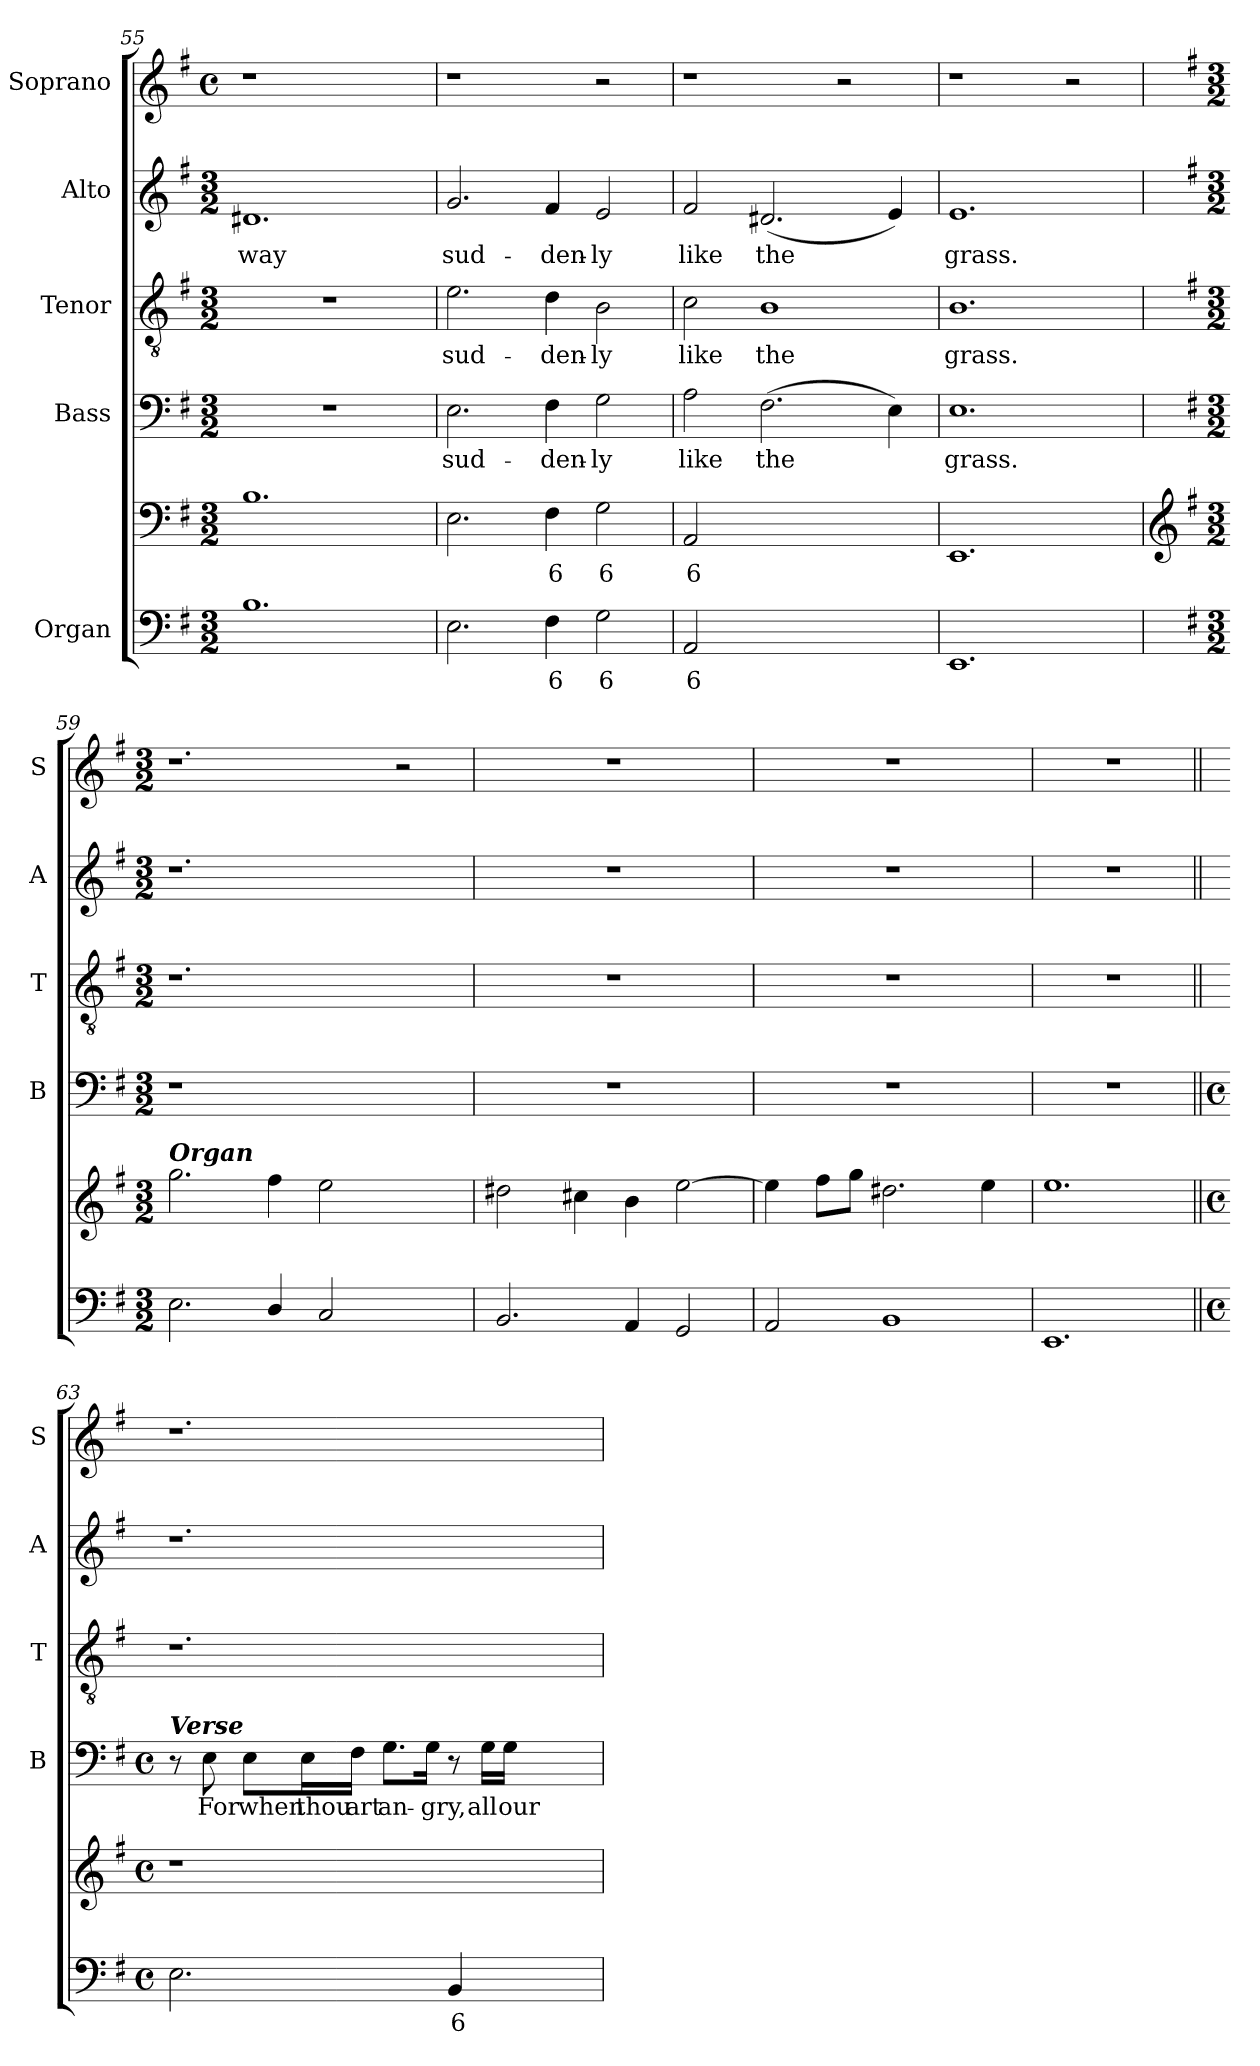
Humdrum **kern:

**kern	**text	**text	**kern	**text	**text	**kern	**text	**kern	**text	**kern	**text	**kern
*part5	*part5	*part5	*part5	*part5	*part5	*part4	*part4	*part3	*part3	*part2	*part2	*part1
*staff6	*staff6	*staff6	*staff5	*staff5	*staff5	*staff4	*staff4	*staff3	*staff3	*staff2	*staff2	*staff1
*I"Organ	*	*	*	*	*	*I"Bass	*	*I"Tenor	*	*I"Alto	*	*I"Soprano
*	*	*	*	*	*	*I'B	*	*I'T	*	*I'A	*	*I'S
*clefF4	*	*	*clefF4	*	*	*clefF4	*	*clefGv2	*	*clefG2	*	*clefG2
*k[f#]	*	*	*k[f#]	*	*	*k[f#]	*	*k[f#]	*	*k[f#]	*	*k[f#]
*G:	*	*	*G:	*	*	*G:	*	*G:	*	*G:	*	*G:
*M3/2	*	*	*M3/2	*	*	*M3/2	*	*M3/2	*	*M3/2	*	*M4/4
*	*	*	*	*	*	*	*	*	*	*	*	*met(c)
=55	=55	=55	=55	=55	=55	=55	=55	=55	=55	=55	=55	=55
!	!	!	!	!	!	!LO:N:vis=1	!	!LO:N:vis=1	!	!	!LO:LY:b	!
1.B	.	.	1.B	.	.	1.r	.	1.r	.	1.d#X	-way	1r
.	.	.	.	.	.	.	.	.	.	.	.	2ryy
=56	=56	=56	=56	=56	=56	=56	=56	=56	=56	=56	=56	=56
!	!	!	!	!	!	!	!LO:LY:b	!	!LO:LY:b	!	!LO:LY:b	!
2.E	.	.	2.E	.	.	2.E	sud-	2.e	sud-	2.g	sud-	1r
!	!LO:LY:b	!	!	!LO:LY:b	!	!	!LO:LY:b	!	!LO:LY:b	!	!LO:LY:b	!
4F#	6	.	4F#	6	.	4F#	-den-	4d	-den-	4f#	-den-	.
!	!LO:LY:b	!	!	!LO:LY:b	!	!	!LO:LY:b	!	!LO:LY:b	!	!LO:LY:b	!
2G	6	.	2G	6	.	2G	-ly	2B	-ly	2e	-ly	2r
=57	=57	=57	=57	=57	=57	=57	=57	=57	=57	=57	=57	=57
!	!LO:LY:b	!	!	!LO:LY:b	!	!	!LO:LY:b	!	!LO:LY:b	!	!LO:LY:b	!
2AA	6	.	2AA	6	.	2A	like	2c	like	2f#	like	1r
!	!LO:LY:b	!LO:LY:b	!	!LO:LY:b	!LO:LY:b	!	!LO:LY:b	!	!LO:LY:b	!	!LO:LY:b	!
[2BByy	6	4	[2BByy	6	4	(>2.F#	the	1B	the	(<2.d#X	the	.
!	!LO:LY:b	!LO:LY:b	!	!LO:LY:b	!LO:LY:b	!	!	!	!	!	!	!
2BByy]	5	3	2BByy]	5	3	.	.	.	.	.	.	2r
.	.	.	.	.	.	4E)	.	.	.	4e)	.	.
=58	=58	=58	=58	=58	=58	=58	=58	=58	=58	=58	=58	=58
!	!	!	!	!	!	!	!LO:LY:b	!	!LO:LY:b	!	!LO:LY:b	!
1.EE	.	.	1.EE	.	.	1.E	grass.	1.B	grass.	1.e	grass.	1r
.	.	.	.	.	.	.	.	.	.	.	.	2r
!!LO:LB:g=z
=59	=59	=59	=59	=59	=59	=59	=59	=59	=59	=59	=59	=59
*	*	*	*clefG2	*	*	*	*	*	*	*	*	*
*k[f#]	*	*	*k[f#]	*	*	*	*	*	*	*	*	*
*G:	*	*	*G:	*	*	*	*	*	*	*	*	*
*M3/2	*	*	*M3/2	*	*	*M3/2	*	*M3/2	*	*M3/2	*	*M3/2
!	!	!	!LO:TX:a:Bi:t=Organ	!	!	!	!	!	!	!	!	!
!	!	!	!	!	!	!LO:N:vis=1	!	!	!	!	!	!
2.E	.	.	2.gg	.	.	1.r	.	1.r	.	1.r	.	1.r
4D/	.	.	4ff#	.	.	.	.	.	.	.	.	.
2C	.	.	2ee	.	.	.	.	.	.	.	.	.
2ryy	.	.	2ryy	.	.	2ryy	.	2ryy	.	2ryy	.	2r
=60	=60	=60	=60	=60	=60	=60	=60	=60	=60	=60	=60	=60
!	!	!	!	!	!	!LO:N:vis=1	!	!	!	!	!	!
2.BB	.	.	2dd#X	.	.	1.r	.	1.r	.	1.r	.	1.r
.	.	.	4cc#X	.	.	.	.	.	.	.	.	.
4AA	.	.	4b	.	.	.	.	.	.	.	.	.
2GG	.	.	[2ee	.	.	.	.	.	.	.	.	.
=61	=61	=61	=61	=61	=61	=61	=61	=61	=61	=61	=61	=61
!	!	!	!	!	!	!LO:N:vis=1	!	!	!	!	!	!
2AA	.	.	4ee]	.	.	1.r	.	1.r	.	1.r	.	1.r
.	.	.	8ff#L	.	.	.	.	.	.	.	.	.
.	.	.	8ggJ	.	.	.	.	.	.	.	.	.
1BB	.	.	2.dd#X	.	.	.	.	.	.	.	.	.
.	.	.	4ee	.	.	.	.	.	.	.	.	.
=62	=62	=62	=62	=62	=62	=62	=62	=62	=62	=62	=62	=62
!	!	!	!	!	!	!LO:N:vis=1	!	!	!	!	!	!
1.EE	.	.	1.ee	.	.	1.r	.	1.r	.	1.r	.	1.r
=63||	=63||	=63||	=63||	=63||	=63||	=63||	=63||	=63||	=63||	=63||	=63||	=63||
*M4/4	*	*	*M4/4	*	*	*M4/4	*	*	*	*	*	*
*met(c)	*	*	*met(c)	*	*	*met(c)	*	*	*	*	*	*
!	!	!	!	!	!	!LO:TX:a:Bi:t=Verse	!	!	!	!	!	!
2.E	.	.	1r	.	.	8r	.	1.r	.	1.r	.	1.r
!	!	!	!	!	!	!	!LO:LY:b	!	!	!	!	!
.	.	.	.	.	.	8E	For	.	.	.	.	.
!	!	!	!	!	!	!	!LO:LY:b	!	!	!	!	!
.	.	.	.	.	.	8E\L	when	.	.	.	.	.
!	!	!	!	!	!	!	!LO:LY:b	!	!	!	!	!
.	.	.	.	.	.	16E\L	thou	.	.	.	.	.
!	!	!	!	!	!	!	!LO:LY:b	!	!	!	!	!
.	.	.	.	.	.	16F#\JJ	art	.	.	.	.	.
!	!	!	!	!	!	!	!LO:LY:b	!	!	!	!	!
.	.	.	.	.	.	8.G\L	an-	.	.	.	.	.
!	!	!	!	!	!	!	!LO:LY:b	!	!	!	!	!
.	.	.	.	.	.	16G\Jk	-gry,	.	.	.	.	.
!	!LO:LY:b	!	!	!	!	!	!	!	!	!	!	!
4BB	6	.	.	.	.	8r	.	.	.	.	.	.
!	!	!	!	!	!	!	!LO:LY:b	!	!	!	!	!
.	.	.	.	.	.	16G\LL	all	.	.	.	.	.
!	!	!	!	!	!	!	!LO:LY:b	!	!	!	!	!
.	.	.	.	.	.	16G\JJ	our	.	.	.	.	.
2ryy	.	.	2ryy	.	.	2ryy	.	.	.	.	.	.
=	=	=	=	=	=	=	=	=	=	=	=	=
*-	*-	*-	*-	*-	*-	*-	*-	*-	*-	*-	*-	*-
